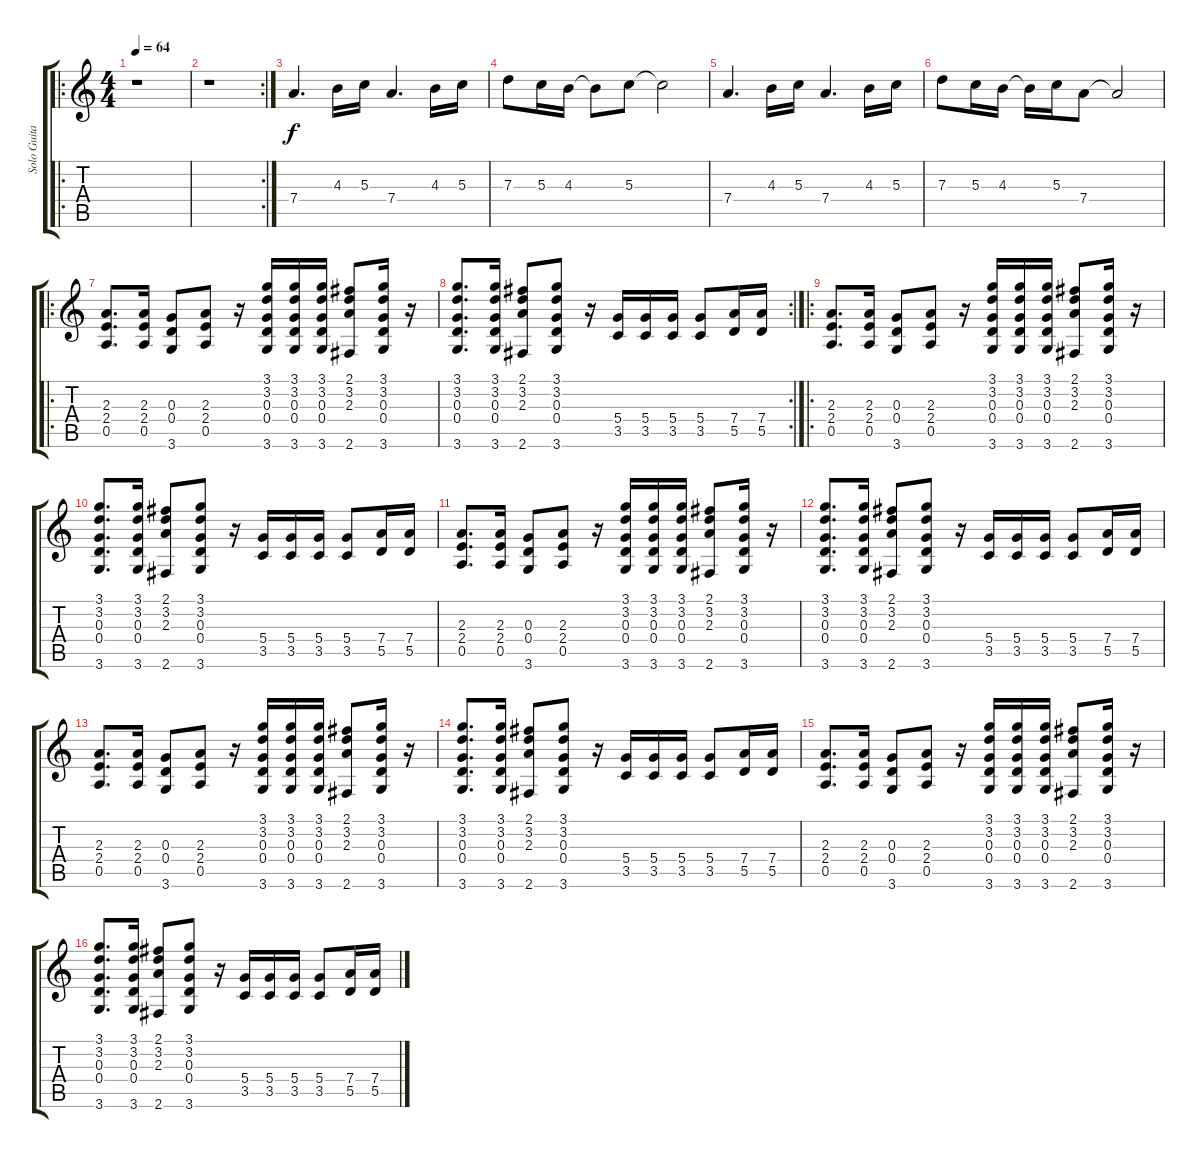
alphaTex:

\track ("Solo Guitar" "Solo Guita") {instrument overdrivenguitar}
\staff {score tabs}
\tuning (E4 B3 G3 D3 A2 E2) {hide}
\ro
\ts (4 4)
\tempo 64
\clef g2
\ks c
r.1{dy f instrument overdrivenguitar} |
\rc 2
r.1 |
7.4.4{d} 4.3.16 5.3.16 7.4.4{d} 4.3.16 5.3.16 |
7.3.8 5.3.16 4.3.16 4.3{t}.8 5.3.8 5.3{t}.2 |
7.4.4{d} 4.3.16 5.3.16 7.4.4{d} 4.3.16 5.3.16 |
7.3.8 5.3.16 4.3.16 4.3{t}.16 5.3.16 7.4.8 7.4{t}.2 |
\ro
(2.3 2.4 0.5).8{d} (2.3 2.4 0.5).16 (0.3 0.4 3.6).8 (2.3 2.4 0.5).8 r.16 (3.1 3.2 0.3 0.4 3.6).16 (3.1 3.2 0.3 0.4 3.6).16 (3.1 3.2 0.3 0.4 3.6).16 (2.1 3.2 2.3 2.6).8 (3.1 3.2 0.3 0.4 3.6).16 r.16 |
\rc 2
(3.1 3.2 0.3 0.4 3.6).8{d} (3.1 3.2 0.3 0.4 3.6).16 (2.1 3.2 2.3 2.6).8 (3.1 3.2 0.3 0.4 3.6).8 r.16 (5.4 3.5).16 (5.4 3.5).16 (5.4 3.5).16 (5.4 3.5).8 (7.4 5.5).16 (7.4 5.5).16 |
\ro
(2.3 2.4 0.5).8{d} (2.3 2.4 0.5).16 (0.3 0.4 3.6).8 (2.3 2.4 0.5).8 r.16 (3.1 3.2 0.3 0.4 3.6).16 (3.1 3.2 0.3 0.4 3.6).16 (3.1 3.2 0.3 0.4 3.6).16 (2.1 3.2 2.3 2.6).8 (3.1 3.2 0.3 0.4 3.6).16 r.16 |
(3.1 3.2 0.3 0.4 3.6).8{d} (3.1 3.2 0.3 0.4 3.6).16 (2.1 3.2 2.3 2.6).8 (3.1 3.2 0.3 0.4 3.6).8 r.16 (5.4 3.5).16 (5.4 3.5).16 (5.4 3.5).16 (5.4 3.5).8 (7.4 5.5).16 (7.4 5.5).16 |
(2.3 2.4 0.5).8{d} (2.3 2.4 0.5).16 (0.3 0.4 3.6).8 (2.3 2.4 0.5).8 r.16 (3.1 3.2 0.3 0.4 3.6).16 (3.1 3.2 0.3 0.4 3.6).16 (3.1 3.2 0.3 0.4 3.6).16 (2.1 3.2 2.3 2.6).8 (3.1 3.2 0.3 0.4 3.6).16 r.16 |
(3.1 3.2 0.3 0.4 3.6).8{d} (3.1 3.2 0.3 0.4 3.6).16 (2.1 3.2 2.3 2.6).8 (3.1 3.2 0.3 0.4 3.6).8 r.16 (5.4 3.5).16 (5.4 3.5).16 (5.4 3.5).16 (5.4 3.5).8 (7.4 5.5).16 (7.4 5.5).16 |
(2.3 2.4 0.5).8{d} (2.3 2.4 0.5).16 (0.3 0.4 3.6).8 (2.3 2.4 0.5).8 r.16 (3.1 3.2 0.3 0.4 3.6).16 (3.1 3.2 0.3 0.4 3.6).16 (3.1 3.2 0.3 0.4 3.6).16 (2.1 3.2 2.3 2.6).8 (3.1 3.2 0.3 0.4 3.6).16 r.16 |
(3.1 3.2 0.3 0.4 3.6).8{d} (3.1 3.2 0.3 0.4 3.6).16 (2.1 3.2 2.3 2.6).8 (3.1 3.2 0.3 0.4 3.6).8 r.16 (5.4 3.5).16 (5.4 3.5).16 (5.4 3.5).16 (5.4 3.5).8 (7.4 5.5).16 (7.4 5.5).16 |
(2.3 2.4 0.5).8{d} (2.3 2.4 0.5).16 (0.3 0.4 3.6).8 (2.3 2.4 0.5).8 r.16 (3.1 3.2 0.3 0.4 3.6).16 (3.1 3.2 0.3 0.4 3.6).16 (3.1 3.2 0.3 0.4 3.6).16 (2.1 3.2 2.3 2.6).8 (3.1 3.2 0.3 0.4 3.6).16 r.16 |
(3.1 3.2 0.3 0.4 3.6).8{d} (3.1 3.2 0.3 0.4 3.6).16 (2.1 3.2 2.3 2.6).8 (3.1 3.2 0.3 0.4 3.6).8 r.16 (5.4 3.5).16 (5.4 3.5).16 (5.4 3.5).16 (5.4 3.5).8 (7.4 5.5).16 (7.4 5.5).16
